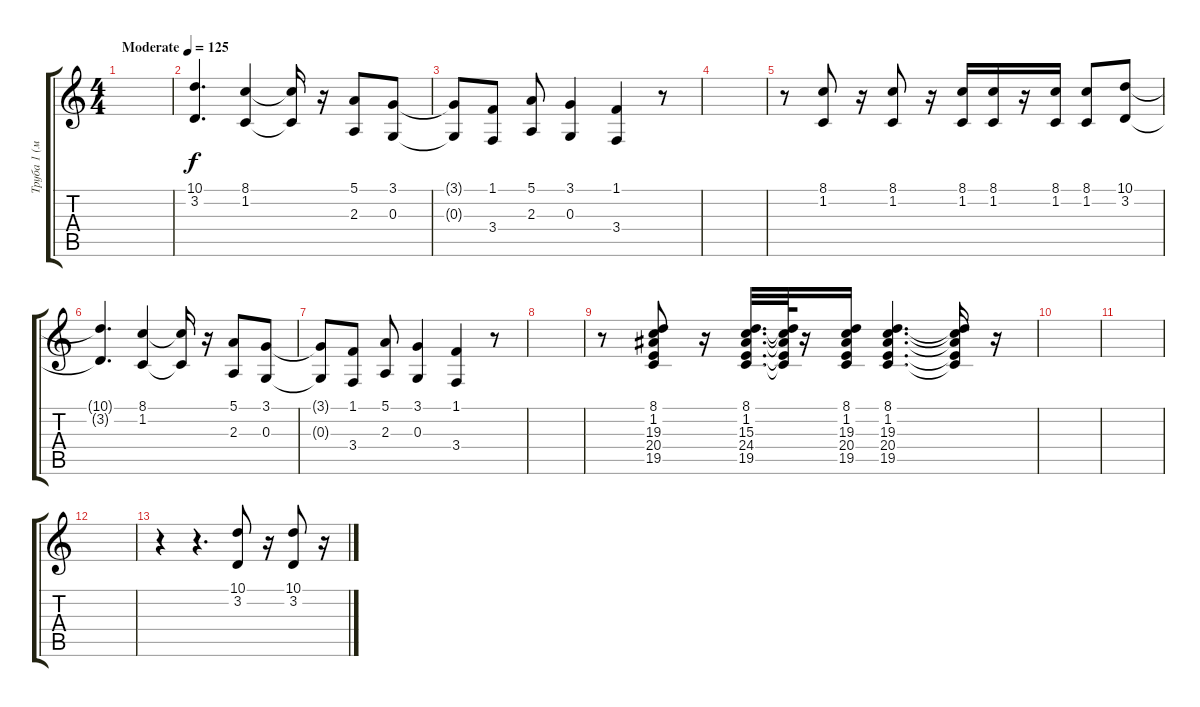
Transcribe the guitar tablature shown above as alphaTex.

\track ("Труба 1 (мелодия)" "Труба 1 (м") {instrument brasssection}
\staff {score tabs}
\tuning (E4 B3 G3 D3 A2 E2) {hide}
\ts (4 4)
\tempo (125 "Moderate")
\clef g2
\ks c
|
(10.1 3.2).4{d} (8.1 1.2).4 (8.1{t} 1.2{t}).16 r.16 (5.1 2.3).8 (3.1 0.3).8 |
(3.1{t} 0.3{t}).8 (1.1 3.4).8 (5.1 2.3).8 (3.1 0.3).4 (1.1 3.4).4 r.8 |
|
r.8 (8.1 1.2).8 r.16 (8.1 1.2).8 r.16 (8.1 1.2).16 (8.1 1.2).16 r.16 (8.1 1.2).16 (8.1 1.2).8 (10.1 3.2).8 |
(10.1{t} 3.2{t}).4{d} (8.1 1.2).4 (8.1{t} 1.2{t}).16 r.16 (5.1 2.3).8 (3.1 0.3).8 |
(3.1{t} 0.3{t}).8 (1.1 3.4).8 (5.1 2.3).8 (3.1 0.3).4 (1.1 3.4).4 r.8 |
|
r.8 (8.1 1.2 19.3 20.4 19.5).8 r.16 (8.1 1.2 15.3 24.4 19.5).32{d} (8.1{t} 1.2{t} 15.3{t} 24.4{t} 19.5{t}).64 r.16 (8.1 1.2 19.3 20.4 19.5).16 (8.1 1.2 19.3 20.4 19.5).4{d} (8.1{t} 1.2{t} 19.3{t} 20.4{t} 19.5{t}).16 r.16 |
|
|
|
r.4 r.4{d} (10.1 3.2).8 r.16 (10.1 3.2).8 r.16
